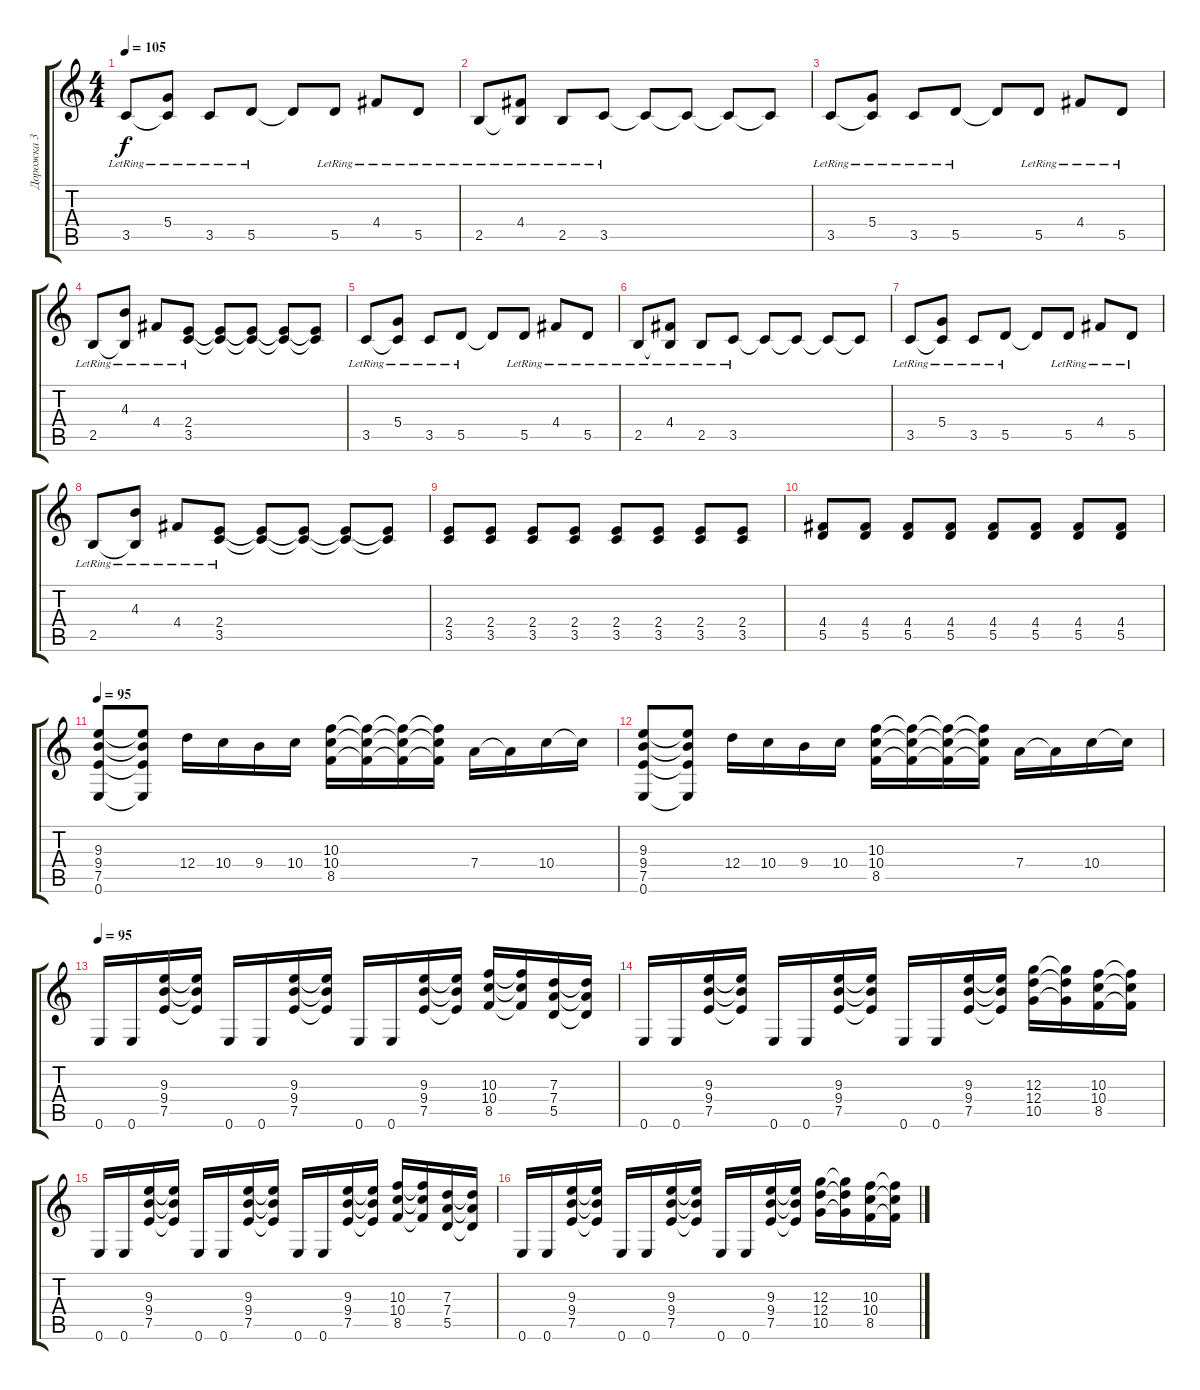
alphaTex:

\track ("Дорожка 3" "Дорожка 3") {instrument distortionguitar}
\staff {score tabs}
\tuning (E4 B3 G3 D3 A2 E2) {hide}
\ts (4 4)
\tempo 105
\clef g2
\ks c
3.5{lr}.8{dy f} (5.4{lr} 3.5{t}).8 3.5{lr}.8 5.5{lr}.8 5.5{t}.8 5.5{lr}.8 4.4{lr}.8 5.5{lr}.8 |
2.5{lr}.8 (4.4{lr} 2.5{t}).8 2.5{lr}.8 3.5{lr}.8 3.5{t}.8 3.5{t}.8 3.5{t}.8 3.5{t}.8 |
3.5{lr}.8 (5.4{lr} 3.5{t}).8 3.5{lr}.8 5.5{lr}.8 5.5{t}.8 5.5{lr}.8 4.4{lr}.8 5.5{lr}.8 |
2.5{lr}.8 (4.3{lr} 2.5{t}).8 4.4{lr}.8 (2.4{lr} 3.5{lr}).8 (2.4{t} 3.5{t}).8 (2.4{t} 3.5{t}).8 (2.4{t} 3.5{t}).8 (2.4{t} 3.5{t}).8 |
3.5{lr}.8 (5.4{lr} 3.5{t}).8 3.5{lr}.8 5.5{lr}.8 5.5{t}.8 5.5{lr}.8 4.4{lr}.8 5.5{lr}.8 |
2.5{lr}.8 (4.4{lr} 2.5{t}).8 2.5{lr}.8 3.5{lr}.8 3.5{t}.8 3.5{t}.8 3.5{t}.8 3.5{t}.8 |
3.5{lr}.8 (5.4{lr} 3.5{t}).8 3.5{lr}.8 5.5{lr}.8 5.5{t}.8 5.5{lr}.8 4.4{lr}.8 5.5{lr}.8 |
2.5{lr}.8 (4.3{lr} 2.5{t}).8 4.4{lr}.8 (2.4{lr} 3.5{lr}).8 (2.4{t} 3.5{t}).8 (2.4{t} 3.5{t}).8 (2.4{t} 3.5{t}).8 (2.4{t} 3.5{t}).8 |
(2.4 3.5).8{instrument distortionguitar} (2.4 3.5).8 (2.4 3.5).8 (2.4 3.5).8 (2.4 3.5).8 (2.4 3.5).8 (2.4 3.5).8 (2.4 3.5).8 |
(4.4 5.5).8 (4.4 5.5).8 (4.4 5.5).8 (4.4 5.5).8 (4.4 5.5).8 (4.4 5.5).8 (4.4 5.5).8 (4.4 5.5).8 |
\tempo 95
(9.3 9.4 7.5 0.6).8 (9.3{t} 9.4{t} 7.5{t} 0.6{t}).8 12.4.16 10.4.16 9.4.16 10.4.16 (10.3 10.4 8.5).16 (10.3{t} 10.4{t} 8.5{t}).16 (10.3{t} 10.4{t} 8.5{t}).16 (10.3{t} 10.4{t} 8.5{t}).16 7.4.16 7.4{t}.16 10.4.16 10.4{t}.16 |
(9.3 9.4 7.5 0.6).8 (9.3{t} 9.4{t} 7.5{t} 0.6{t}).8 12.4.16 10.4.16 9.4.16 10.4.16 (10.3 10.4 8.5).16 (10.3{t} 10.4{t} 8.5{t}).16 (10.3{t} 10.4{t} 8.5{t}).16 (10.3{t} 10.4{t} 8.5{t}).16 7.4.16 7.4{t}.16 10.4.16 10.4{t}.16 |
\tempo 95
0.6.16 0.6.16 (9.3 9.4 7.5).16 (9.3{t} 9.4{t} 7.5{t}).16 0.6.16 0.6.16 (9.3 9.4 7.5).16 (9.3{t} 9.4{t} 7.5{t}).16 0.6.16 0.6.16 (9.3 9.4 7.5).16 (9.3{t} 9.4{t} 7.5{t}).16 (10.3 10.4 8.5).16 (10.3{t} 10.4{t} 8.5{t}).16 (7.3 7.4 5.5).16 (7.3{t} 7.4{t} 5.5{t}).16 |
0.6.16 0.6.16 (9.3 9.4 7.5).16 (9.3{t} 9.4{t} 7.5{t}).16 0.6.16 0.6.16 (9.3 9.4 7.5).16 (9.3{t} 9.4{t} 7.5{t}).16 0.6.16 0.6.16 (9.3 9.4 7.5).16 (9.3{t} 9.4{t} 7.5{t}).16 (12.3 12.4 10.5).16 (12.3{t} 12.4{t} 10.5{t}).16 (10.3 10.4 8.5).16 (10.3{t} 10.4{t} 8.5{t}).16 |
0.6.16 0.6.16 (9.3 9.4 7.5).16 (9.3{t} 9.4{t} 7.5{t}).16 0.6.16 0.6.16 (9.3 9.4 7.5).16 (9.3{t} 9.4{t} 7.5{t}).16 0.6.16 0.6.16 (9.3 9.4 7.5).16 (9.3{t} 9.4{t} 7.5{t}).16 (10.3 10.4 8.5).16 (10.3{t} 10.4{t} 8.5{t}).16 (7.3 7.4 5.5).16 (7.3{t} 7.4{t} 5.5{t}).16 |
0.6.16 0.6.16 (9.3 9.4 7.5).16 (9.3{t} 9.4{t} 7.5{t}).16 0.6.16 0.6.16 (9.3 9.4 7.5).16 (9.3{t} 9.4{t} 7.5{t}).16 0.6.16 0.6.16 (9.3 9.4 7.5).16 (9.3{t} 9.4{t} 7.5{t}).16 (12.3 12.4 10.5).16 (12.3{t} 12.4{t} 10.5{t}).16 (10.3 10.4 8.5).16 (10.3{t} 10.4{t} 8.5{t}).16
